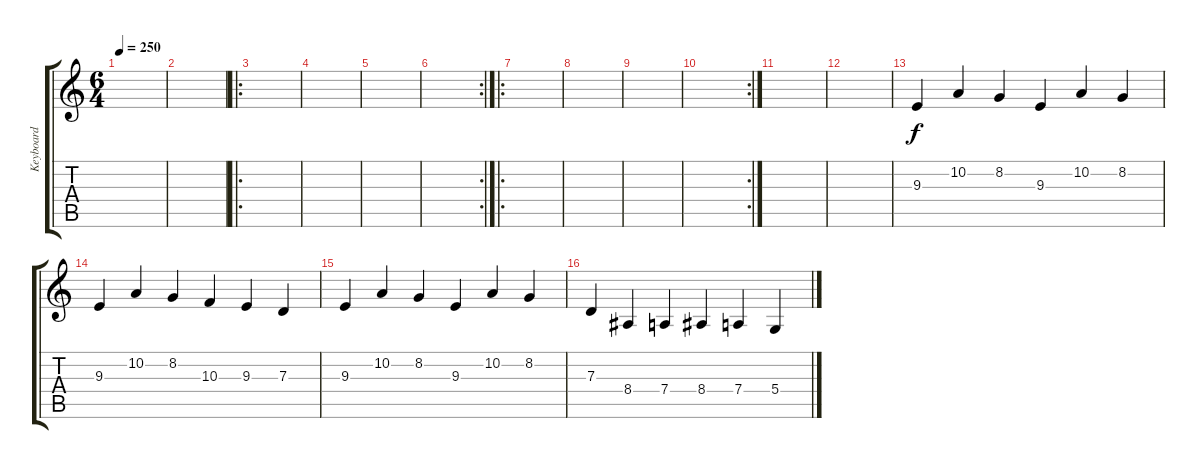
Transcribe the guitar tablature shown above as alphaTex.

\track ("Keyboard" "Keyboard") {instrument violin}
\staff {score tabs}
\tuning (E4 B3 G3 D3 A2 E2) {hide}
\ts (6 4)
\tempo 250
\clef g2
\ks c
|
|
\ro
|
|
|
\rc 2
|
\ro
|
|
|
\rc 2
|
|
|
9.3.4 10.2.4 8.2.4 9.3.4 10.2.4 8.2.4 |
9.3.4 10.2.4 8.2.4 10.3.4 9.3.4 7.3.4 |
9.3.4 10.2.4 8.2.4 9.3.4 10.2.4 8.2.4 |
7.3.4 8.4.4 7.4.4 8.4.4 7.4.4 5.4.4
